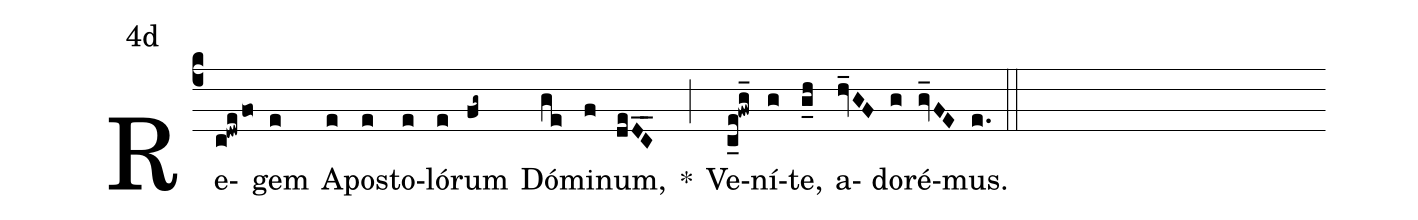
mode:4d;
%%
(c4) Re(c!dwe/fo)gem(e) A(e)pos(e)to(e)ló(e)rum(fg~) Dó(ge)mi(f)num,(deDC__) <sp>*</sp>(;) Ve(c_e!fwg_)ní(g)te,(g_h) a(hv_GF)do(g)ré(gv_FE)mus.(e.) (::)
